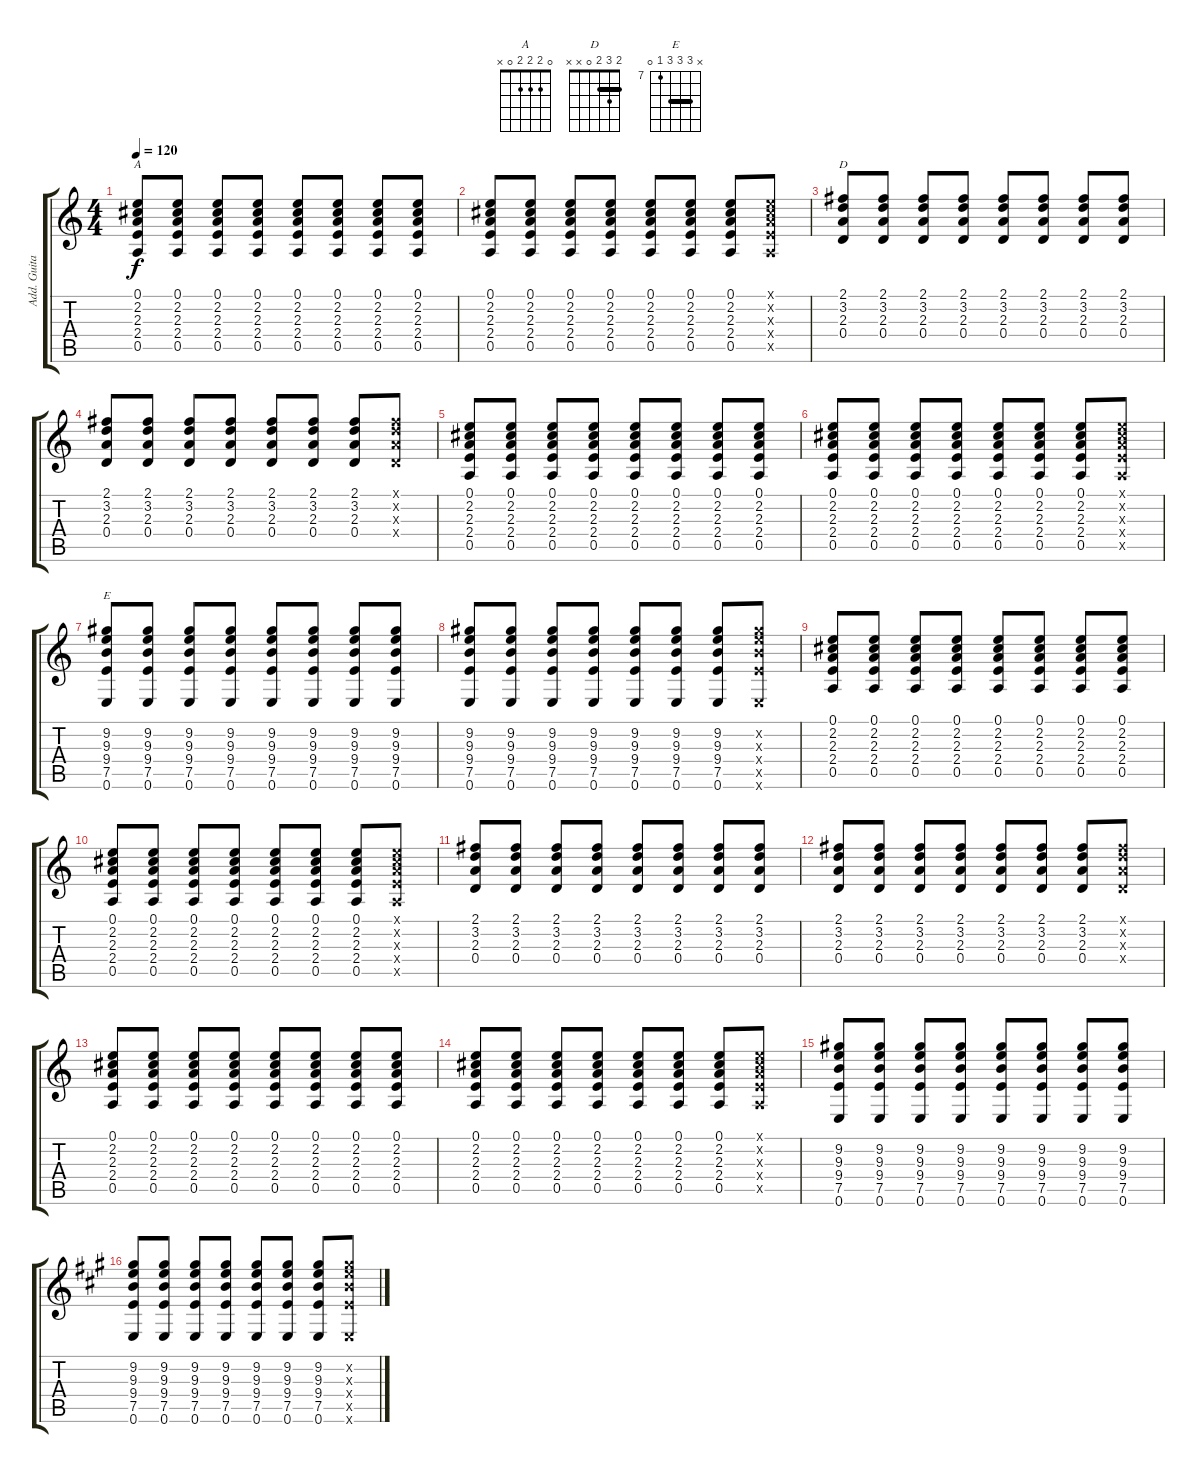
\track ("Add. Guitar 1" "Add. Guita") {instrument distortionguitar}
\staff {score tabs}
\tuning (E4 B3 G3 D3 A2 E2) {hide}
\chord ("A" 0 2 2 2 0 x)
\chord ("D" 2 3 2 0 x x) {barre 2}
\chord ("E" x 9 9 9 7 0) {firstfret 7 barre 9}
\ts (4 4)
\tempo 120
\clef g2
\ks c
(0.1 2.2 2.3 2.4 0.5).8{ch "A" dy f volume 11} (0.1 2.2 2.3 2.4 0.5).8 (0.1 2.2 2.3 2.4 0.5).8 (0.1 2.2 2.3 2.4 0.5).8 (0.1 2.2 2.3 2.4 0.5).8 (0.1 2.2 2.3 2.4 0.5).8 (0.1 2.2 2.3 2.4 0.5).8 (0.1 2.2 2.3 2.4 0.5).8 |
(0.1 2.2 2.3 2.4 0.5).8 (0.1 2.2 2.3 2.4 0.5).8 (0.1 2.2 2.3 2.4 0.5).8 (0.1 2.2 2.3 2.4 0.5).8 (0.1 2.2 2.3 2.4 0.5).8 (0.1 2.2 2.3 2.4 0.5).8 (0.1 2.2 2.3 2.4 0.5).8 (0.1{x} 2.2{x} 2.3{x} 2.4{x} 0.5{x}).8 |
(2.1 3.2 2.3 0.4).8{ch "D"} (2.1 3.2 2.3 0.4).8 (2.1 3.2 2.3 0.4).8 (2.1 3.2 2.3 0.4).8 (2.1 3.2 2.3 0.4).8 (2.1 3.2 2.3 0.4).8 (2.1 3.2 2.3 0.4).8 (2.1 3.2 2.3 0.4).8 |
(2.1 3.2 2.3 0.4).8 (2.1 3.2 2.3 0.4).8 (2.1 3.2 2.3 0.4).8 (2.1 3.2 2.3 0.4).8 (2.1 3.2 2.3 0.4).8 (2.1 3.2 2.3 0.4).8 (2.1 3.2 2.3 0.4).8 (2.1{x} 3.2{x} 2.3{x} 0.4{x}).8 |
(0.1 2.2 2.3 2.4 0.5).8 (0.1 2.2 2.3 2.4 0.5).8 (0.1 2.2 2.3 2.4 0.5).8 (0.1 2.2 2.3 2.4 0.5).8 (0.1 2.2 2.3 2.4 0.5).8 (0.1 2.2 2.3 2.4 0.5).8 (0.1 2.2 2.3 2.4 0.5).8 (0.1 2.2 2.3 2.4 0.5).8 |
(0.1 2.2 2.3 2.4 0.5).8 (0.1 2.2 2.3 2.4 0.5).8 (0.1 2.2 2.3 2.4 0.5).8 (0.1 2.2 2.3 2.4 0.5).8 (0.1 2.2 2.3 2.4 0.5).8 (0.1 2.2 2.3 2.4 0.5).8 (0.1 2.2 2.3 2.4 0.5).8 (0.1{x} 2.2{x} 2.3{x} 2.4{x} 0.5{x}).8 |
(9.2 9.3 9.4 7.5 0.6).8{ch "E"} (9.2 9.3 9.4 7.5 0.6).8 (9.2 9.3 9.4 7.5 0.6).8 (9.2 9.3 9.4 7.5 0.6).8 (9.2 9.3 9.4 7.5 0.6).8 (9.2 9.3 9.4 7.5 0.6).8 (9.2 9.3 9.4 7.5 0.6).8 (9.2 9.3 9.4 7.5 0.6).8 |
(9.2 9.3 9.4 7.5 0.6).8 (9.2 9.3 9.4 7.5 0.6).8 (9.2 9.3 9.4 7.5 0.6).8 (9.2 9.3 9.4 7.5 0.6).8 (9.2 9.3 9.4 7.5 0.6).8 (9.2 9.3 9.4 7.5 0.6).8 (9.2 9.3 9.4 7.5 0.6).8 (9.2{x} 9.3{x} 9.4{x} 7.5{x} 0.6{x}).8 |
(0.1 2.2 2.3 2.4 0.5).8 (0.1 2.2 2.3 2.4 0.5).8 (0.1 2.2 2.3 2.4 0.5).8 (0.1 2.2 2.3 2.4 0.5).8 (0.1 2.2 2.3 2.4 0.5).8 (0.1 2.2 2.3 2.4 0.5).8 (0.1 2.2 2.3 2.4 0.5).8 (0.1 2.2 2.3 2.4 0.5).8 |
(0.1 2.2 2.3 2.4 0.5).8 (0.1 2.2 2.3 2.4 0.5).8 (0.1 2.2 2.3 2.4 0.5).8 (0.1 2.2 2.3 2.4 0.5).8 (0.1 2.2 2.3 2.4 0.5).8 (0.1 2.2 2.3 2.4 0.5).8 (0.1 2.2 2.3 2.4 0.5).8 (0.1{x} 2.2{x} 2.3{x} 2.4{x} 0.5{x}).8 |
(2.1 3.2 2.3 0.4).8 (2.1 3.2 2.3 0.4).8 (2.1 3.2 2.3 0.4).8 (2.1 3.2 2.3 0.4).8 (2.1 3.2 2.3 0.4).8 (2.1 3.2 2.3 0.4).8 (2.1 3.2 2.3 0.4).8 (2.1 3.2 2.3 0.4).8 |
(2.1 3.2 2.3 0.4).8 (2.1 3.2 2.3 0.4).8 (2.1 3.2 2.3 0.4).8 (2.1 3.2 2.3 0.4).8 (2.1 3.2 2.3 0.4).8 (2.1 3.2 2.3 0.4).8 (2.1 3.2 2.3 0.4).8 (2.1{x} 3.2{x} 2.3{x} 0.4{x}).8 |
(0.1 2.2 2.3 2.4 0.5).8 (0.1 2.2 2.3 2.4 0.5).8 (0.1 2.2 2.3 2.4 0.5).8 (0.1 2.2 2.3 2.4 0.5).8 (0.1 2.2 2.3 2.4 0.5).8 (0.1 2.2 2.3 2.4 0.5).8 (0.1 2.2 2.3 2.4 0.5).8 (0.1 2.2 2.3 2.4 0.5).8 |
(0.1 2.2 2.3 2.4 0.5).8 (0.1 2.2 2.3 2.4 0.5).8 (0.1 2.2 2.3 2.4 0.5).8 (0.1 2.2 2.3 2.4 0.5).8 (0.1 2.2 2.3 2.4 0.5).8 (0.1 2.2 2.3 2.4 0.5).8 (0.1 2.2 2.3 2.4 0.5).8 (0.1{x} 2.2{x} 2.3{x} 2.4{x} 0.5{x}).8 |
(9.2 9.3 9.4 7.5 0.6).8 (9.2 9.3 9.4 7.5 0.6).8 (9.2 9.3 9.4 7.5 0.6).8 (9.2 9.3 9.4 7.5 0.6).8 (9.2 9.3 9.4 7.5 0.6).8 (9.2 9.3 9.4 7.5 0.6).8 (9.2 9.3 9.4 7.5 0.6).8 (9.2 9.3 9.4 7.5 0.6).8 |
\ks a
(9.2 9.3 9.4 7.5 0.6).8 (9.2 9.3 9.4 7.5 0.6).8 (9.2 9.3 9.4 7.5 0.6).8 (9.2 9.3 9.4 7.5 0.6).8 (9.2 9.3 9.4 7.5 0.6).8 (9.2 9.3 9.4 7.5 0.6).8 (9.2 9.3 9.4 7.5 0.6).8 (9.2{x} 9.3{x} 9.4{x} 7.5{x} 0.6{x}).8
